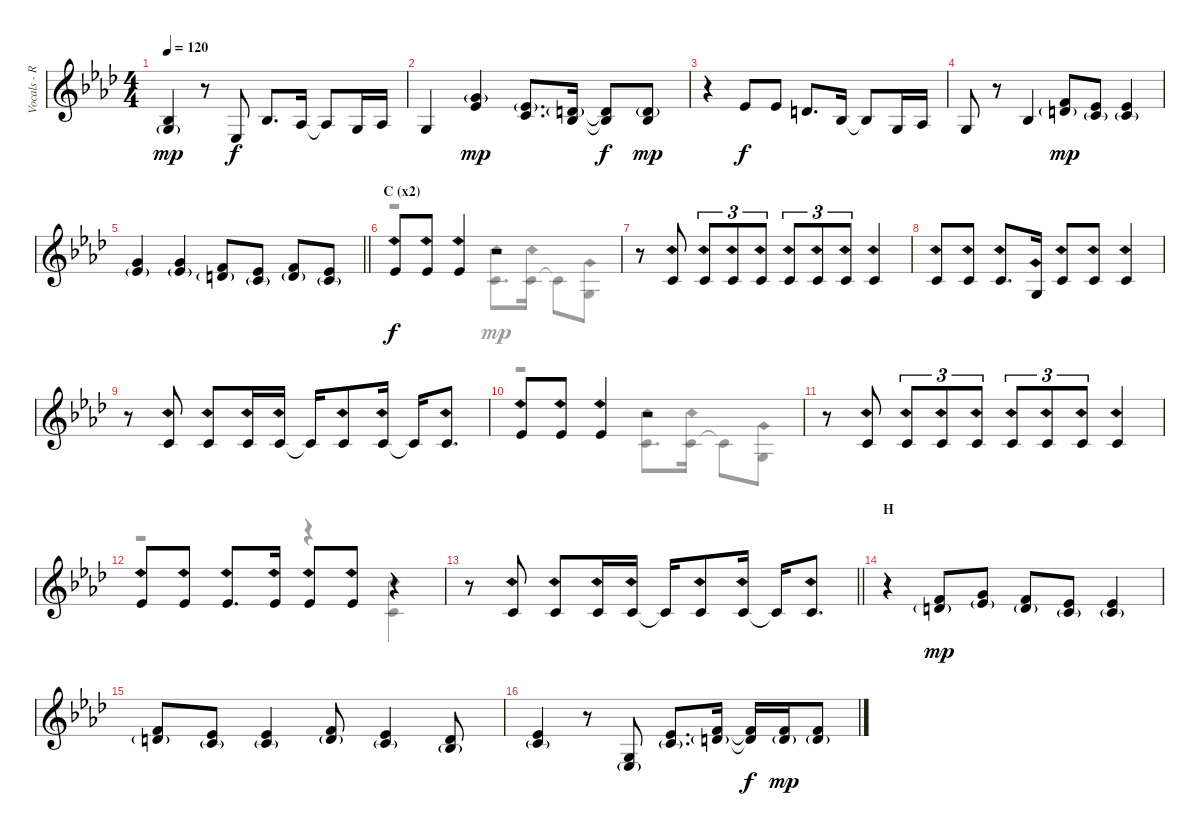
\track ("Vocals - Ruki" "Vocals - R") {instrument lead6voice}
\staff {score}
\tuning (B3 Gb3 D3 A2 E2 B1) {hide}
\voice
\ts (4 4)
\tempo 120
\clef g2
\ks ab
(4.2 5.3{g}).4{dy mp} r.8 1.3.8{dy f} 4.2.8{d} 2.2.16 2.2{t}.8 1.2.16 2.2.16 |
1.2.4 (8.1{g} 9.2).4{dy mp} (4.1{g} 6.2).8{d} (3.1{g} 4.2).16 (3.1{t} 4.2{t}).8{dy f} (3.1{g} 4.2).8{dy mp} |
r.4 4.1.8{dy f} 4.1.8 3.1.8{d} 4.2.16 4.2{t}.8 1.2.16 2.2.16 |
1.2.8 r.8 4.2.4 (6.1 8.2{g}).8{dy mp} (4.1 6.2{g}).8 (4.1 6.2{g}).4 |
\barLineRight lightlight
(8.1 9.2{g}).4 (8.1 9.2{g}).4 (6.1 8.2{g}).8 (4.1 6.2{g}).8 (6.1 8.2{g}).8 (4.1 6.2{g}).8 |
\section ("" "C (x2)")
4.1{sh 12}.8{dy f} 4.1{sh 12}.8 4.1{sh 12}.4 r.2 |
r.8 1.1{sh 12}.8 1.1{sh 12}.8{tu (3 2)} 1.1{sh 12}.8{tu (3 2)} 1.1{sh 12}.8{tu (3 2)} 1.1{sh 12}.8{tu (3 2)} 1.1{sh 12}.8{tu (3 2)} 1.1{sh 12}.8{tu (3 2)} 1.1{sh 12}.4 |
1.1{sh 12}.8 1.1{sh 12}.8 1.1{sh 12}.8{d} 1.2{sh 12}.16 1.1{sh 12}.8 1.1{sh 12}.8 1.1{sh 12}.4 |
r.8 1.1{sh 12}.8 1.1{sh 12}.8 1.1{sh 12}.16 1.1{sh 12}.16 1.1{t}.16 1.1{sh 12}.8 1.1{sh 12}.16 1.1{t}.16 1.1{sh 12}.8{d} |
4.1{sh 12}.8 4.1{sh 12}.8 4.1{sh 12}.4 r.2 |
r.8 1.1{sh 12}.8 1.1{sh 12}.8{tu (3 2)} 1.1{sh 12}.8{tu (3 2)} 1.1{sh 12}.8{tu (3 2)} 1.1{sh 12}.8{tu (3 2)} 1.1{sh 12}.8{tu (3 2)} 1.1{sh 12}.8{tu (3 2)} 1.1{sh 12}.4 |
4.1{sh 12}.8 4.1{sh 12}.8 4.1{sh 12}.8{d} 4.1{sh 12}.16 4.1{sh 12}.8 4.1{sh 12}.8 r.4 |
\barLineRight lightlight
r.8 1.1{sh 12}.8 1.1{sh 12}.8 1.1{sh 12}.16 1.1{sh 12}.16 1.1{t}.16 1.1{sh 12}.8 1.1{sh 12}.16 1.1{t}.16 1.1{sh 12}.8{d} |
\section ("" "H")
r.4 (6.1 8.2{g}).8{dy mp} (8.1 9.2{g}).8 (6.1 8.2{g}).8 (4.1 6.2{g}).8 (4.1 6.2{g}).4 |
(6.1 8.2{g}).8 (4.1 6.2{g}).8 (4.1 6.2{g}).4 (6.1 8.2{g}).8 (4.1 6.2{g}).4 (3.1 4.2{g}).8 |
(4.1 6.2{g}).4 r.8 (1.2 1.3{g}).8 (4.1 6.2{g}).8{d} (6.1 8.2{g}).16 (6.1{t} 8.2{t}).16{dy f} (6.1 8.2{g}).16{dy mp} (6.1 8.2{g}).8
\voice
\clef g2
\ottava regular
\simile none
\ks ab
|
|
|
|
\barLineRight lightlight
|
r.2 6.2{sh 12}.8{d} 6.2{sh 12}.16 6.2{t}.8 1.2{sh 12}.8 |
|
|
|
r.2 6.2{sh 12}.8{d} 6.2{sh 12}.16 6.2{t}.8 1.2{sh 12}.8 |
|
r.2 r.4 1.1{sh 12}.4 |
\barLineRight lightlight
|
|
|
